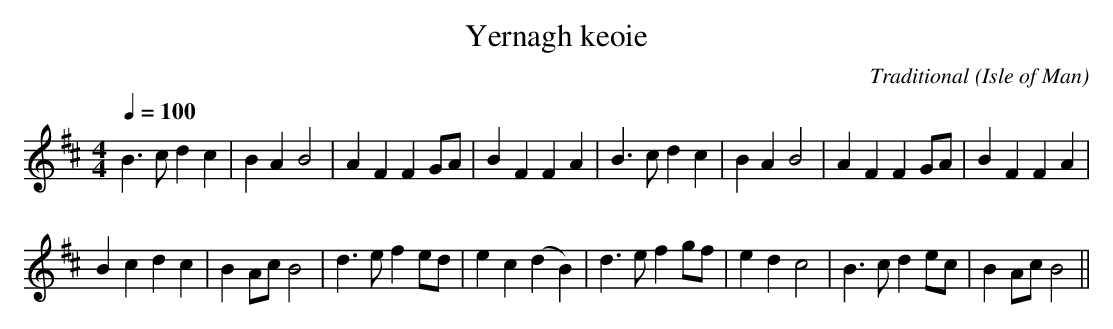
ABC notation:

X:1
T:Yernagh keoie
C:Traditional
O:Isle of Man
M:4/4
L:1/4
Q:100
K:D
B>c dc|B A B2|A FF G/A/|B F FA|B>c dc|B A B2|A FFG/A/|B F F A|
B c d c|B A/c/ B2|d>e f e/d/|e c (dB)|d>e f g/f/|e d c2|B>c d e/c/|B A/c/ B2||
